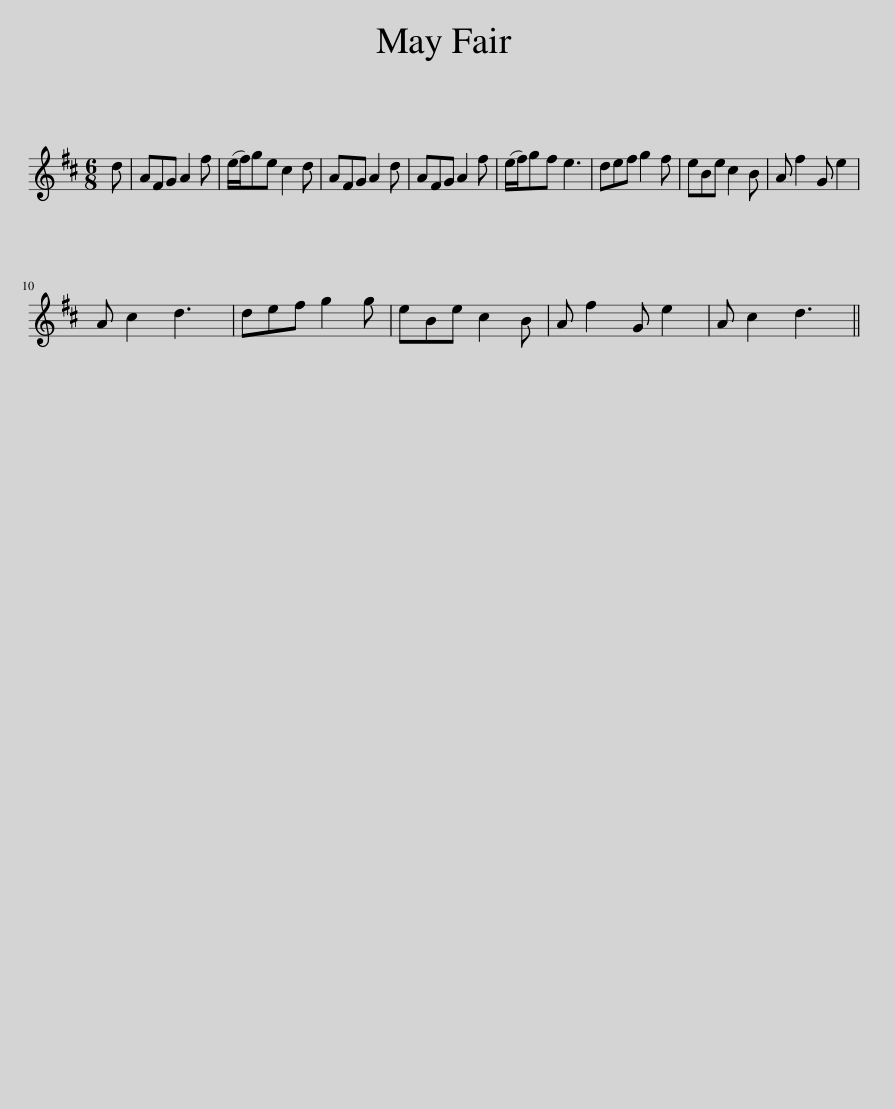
X:1
L:1/8
M:6/8
I:linebreak $
K:D
V:1 treble
V:1
 d | AFG A2 f | (e/f/)ge c2 d | AFG A2 d | AFG A2 f | %5
 (e/f/)gf e3 | def g2 f | eBe c2 B | A f2 G e2 |$ A c2 d3 | %10
 def g2 g | eBe c2 B | A f2 G e2 | A c2 d3 || %14
